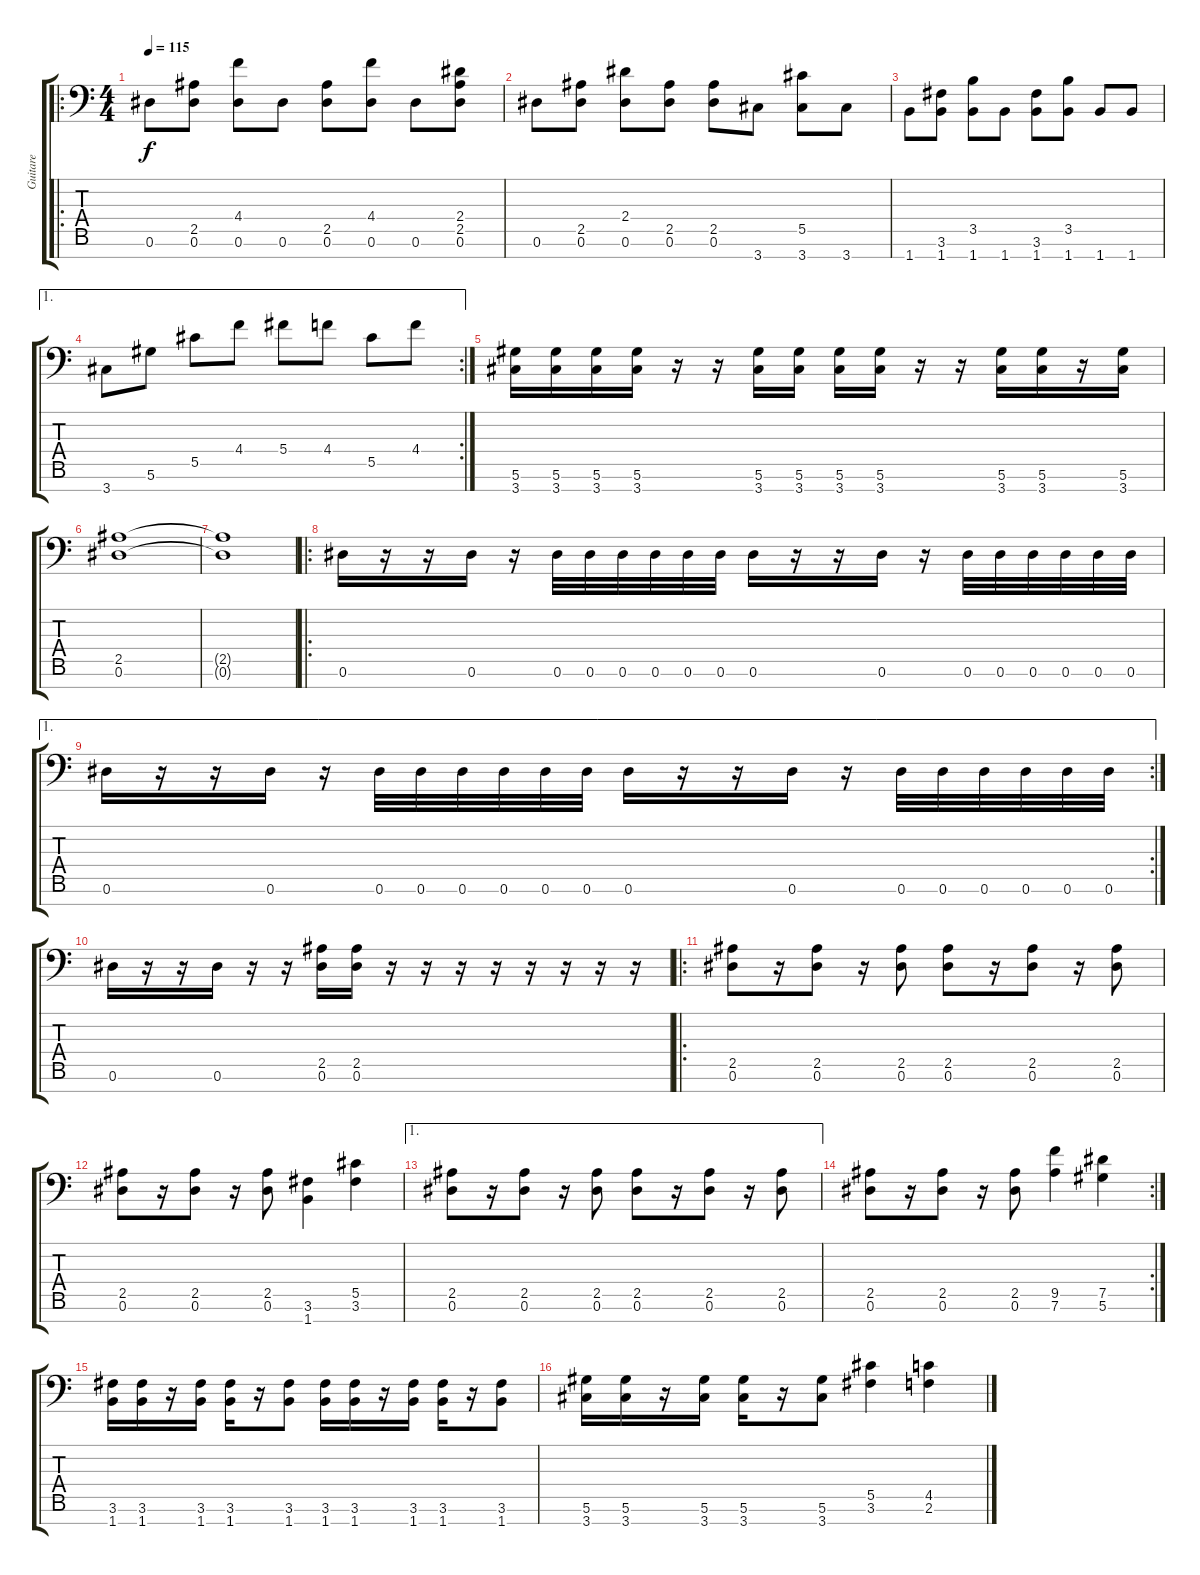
\track ("Guitare" "Guitare") {instrument distortionguitar}
\staff {score tabs}
\tuning (Eb4 Bb3 Gb3 Db3 Ab2 Eb2 Bb1) {hide}
\ro
\ts (4 4)
\tempo 115
\clef f4
\ks c
0.6.8{dy f} (2.5 0.6).8 (4.4 0.6).8 0.6.8 (2.5 0.6).8 (4.4 0.6).8 0.6.8 (2.4 2.5 0.6).8 |
0.6.8 (2.5 0.6).8 (2.4 0.6).8 (2.5 0.6).8 (2.5 0.6).8 3.7.8 (5.5 3.7).8 3.7.8 |
1.7.8 (3.6 1.7).8 (3.5 1.7).8 1.7.8 (3.6 1.7).8 (3.5 1.7).8 1.7.8 1.7.8 |
\ae 1
\rc 2
3.7.8 5.6.8 5.5.8 4.4.8 5.4.8 4.4.8 5.5.8 4.4.8 |
(5.6 3.7).16 (5.6 3.7).16 (5.6 3.7).16 (5.6 3.7).16 r.16 r.16 (5.6 3.7).16 (5.6 3.7).16 (5.6 3.7).16 (5.6 3.7).16 r.16 r.16 (5.6 3.7).16 (5.6 3.7).16 r.16 (5.6 3.7).16 |
(2.5 0.6).1 |
(2.5{t} 0.6{t}).1 |
\ro
0.6.16 r.16 r.16 0.6.16 r.16 0.6.32 0.6.32 0.6.32 0.6.32 0.6.32 0.6.32 0.6.16 r.16 r.16 0.6.16 r.16 0.6.32 0.6.32 0.6.32 0.6.32 0.6.32 0.6.32 |
\ae 1
\rc 2
0.6.16 r.16 r.16 0.6.16 r.16 0.6.32 0.6.32 0.6.32 0.6.32 0.6.32 0.6.32 0.6.16 r.16 r.16 0.6.16 r.16 0.6.32 0.6.32 0.6.32 0.6.32 0.6.32 0.6.32 |
0.6.16 r.16 r.16 0.6.16 r.16 r.16 (2.5 0.6).16 (2.5 0.6).16 r.16 r.16 r.16 r.16 r.16 r.16 r.16 r.16 |
\ro
(2.5 0.6).8 r.16 (2.5 0.6).8 r.16 (2.5 0.6).8 (2.5 0.6).8 r.16 (2.5 0.6).8 r.16 (2.5 0.6).8 |
(2.5 0.6).8 r.16 (2.5 0.6).8 r.16 (2.5 0.6).8 (3.6 1.7).4 (5.5 3.6).4 |
\ae 1
(2.5 0.6).8 r.16 (2.5 0.6).8 r.16 (2.5 0.6).8 (2.5 0.6).8 r.16 (2.5 0.6).8 r.16 (2.5 0.6).8 |
\rc 2
(2.5 0.6).8 r.16 (2.5 0.6).8 r.16 (2.5 0.6).8 (9.5 7.6).4 (7.5 5.6).4 |
(3.6 1.7).16 (3.6 1.7).16 r.16 (3.6 1.7).16 (3.6 1.7).16 r.16 (3.6 1.7).8 (3.6 1.7).16 (3.6 1.7).16 r.16 (3.6 1.7).16 (3.6 1.7).16 r.16 (3.6 1.7).8 |
(5.6 3.7).16 (5.6 3.7).16 r.16 (5.6 3.7).16 (5.6 3.7).16 r.16 (5.6 3.7).8 (5.5 3.6).4 (4.5 2.6).4
